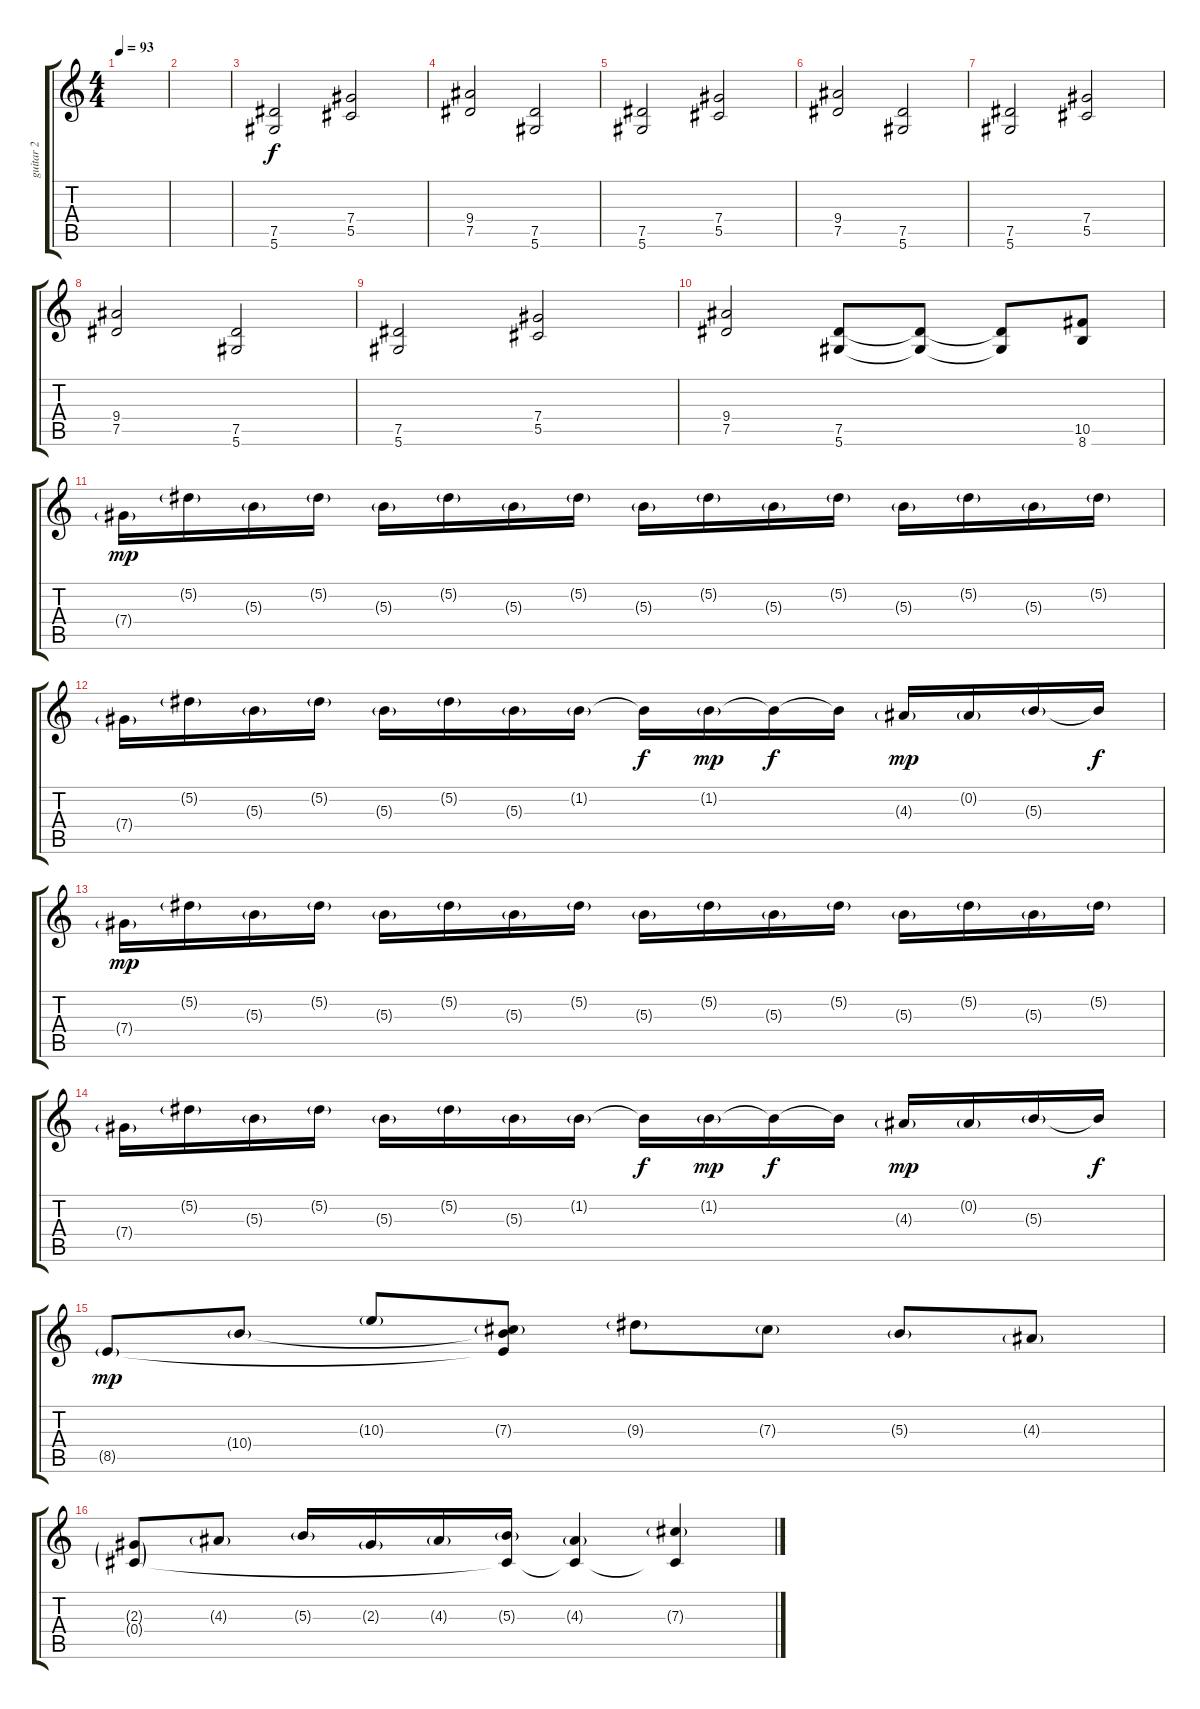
\track ("guitar 2" "guitar 2") {instrument distortionguitar}
\staff {score tabs}
\tuning (Eb4 Bb3 Gb3 Db3 Ab2 Eb2) {hide}
\ts (4 4)
\tempo 93
\clef g2
\ks c
|
|
(7.5 5.6).2{volume 9 instrument distortionguitar} (7.4 5.5).2 |
(9.4 7.5).2 (7.5 5.6).2 |
(7.5 5.6).2 (7.4 5.5).2 |
(9.4 7.5).2 (7.5 5.6).2 |
(7.5 5.6).2{volume 13} (7.4 5.5).2 |
(9.4 7.5).2 (7.5 5.6).2 |
(7.5 5.6).2 (7.4 5.5).2 |
(9.4 7.5).2 (7.5 5.6).8 (7.5{t} 5.6{t}).8 (7.5{t} 5.6{t}).8 (10.5 8.6).8 |
7.4{g}.16{dy mp} 5.2{g}.16 5.3{g}.16 5.2{g}.16 5.3{g}.16 5.2{g}.16 5.3{g}.16 5.2{g}.16 5.3{g}.16 5.2{g}.16 5.3{g}.16 5.2{g}.16 5.3{g}.16 5.2{g}.16 5.3{g}.16 5.2{g}.16 |
7.4{g}.16 5.2{g}.16 5.3{g}.16 5.2{g}.16 5.3{g}.16 5.2{g}.16 5.3{g}.16 1.2{g}.16 1.2{t}.16{dy f} 1.2{g}.16{dy mp} 1.2{t}.16{dy f} 1.2{t}.16 4.3{g}.16{dy mp} 0.2{g}.16 5.3{g}.16 5.3{t}.16{dy f} |
7.4{g}.16{dy mp} 5.2{g}.16 5.3{g}.16 5.2{g}.16 5.3{g}.16 5.2{g}.16 5.3{g}.16 5.2{g}.16 5.3{g}.16 5.2{g}.16 5.3{g}.16 5.2{g}.16 5.3{g}.16 5.2{g}.16 5.3{g}.16 5.2{g}.16 |
7.4{g}.16 5.2{g}.16 5.3{g}.16 5.2{g}.16 5.3{g}.16 5.2{g}.16 5.3{g}.16 1.2{g}.16 1.2{t}.16{dy f} 1.2{g}.16{dy mp} 1.2{t}.16{dy f} 1.2{t}.16 4.3{g}.16{dy mp} 0.2{g}.16 5.3{g}.16 5.3{t}.16{dy f} |
8.5{g}.8{dy mp} 10.4{g}.8 10.3{g}.8 (7.3{g} 10.4{t} 8.5{t}).8 9.3{g}.8 7.3{g}.8 5.3{g}.8 4.3{g}.8 |
(2.3{g} 0.4{g}).8 4.3{g}.8 5.3{g}.16 2.3{g}.16 4.3{g}.16 (5.3{g} 0.4{t}).16 (4.3{g} 0.4{t}).4 (7.3{g} 0.4{t}).4
